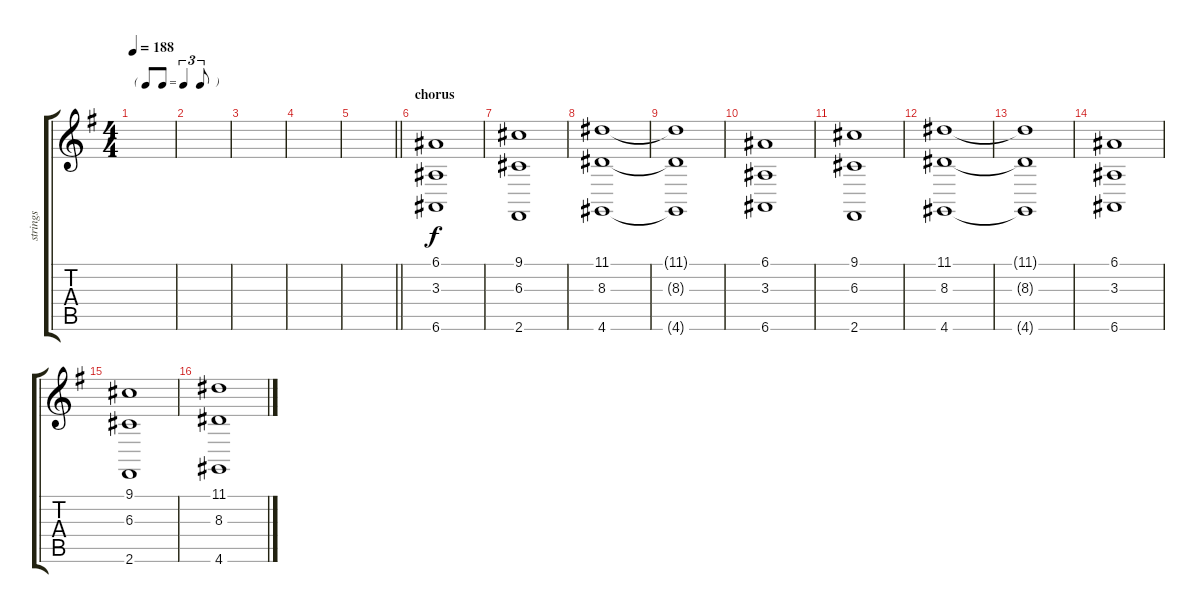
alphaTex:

\track ("strings" "strings") {instrument stringensemble1}
\staff {score tabs}
\tuning (E4 B3 G3 D3 A2 E2) {hide}
\ts (4 4)
\tf triplet8th
\tempo 188
\clef g2
\ks g
|
|
|
|
\barLineRight lightlight
|
\section ("" "chorus")
(6.1 3.3 6.6).1 |
(9.1 6.3 2.6).1 |
(11.1 8.3 4.6).1 |
(11.1{t} 8.3{t} 4.6{t}).1 |
(6.1 3.3 6.6).1 |
(9.1 6.3 2.6).1 |
(11.1 8.3 4.6).1 |
(11.1{t} 8.3{t} 4.6{t}).1 |
(6.1 3.3 6.6).1 |
(9.1 6.3 2.6).1 |
(11.1 8.3 4.6).1
